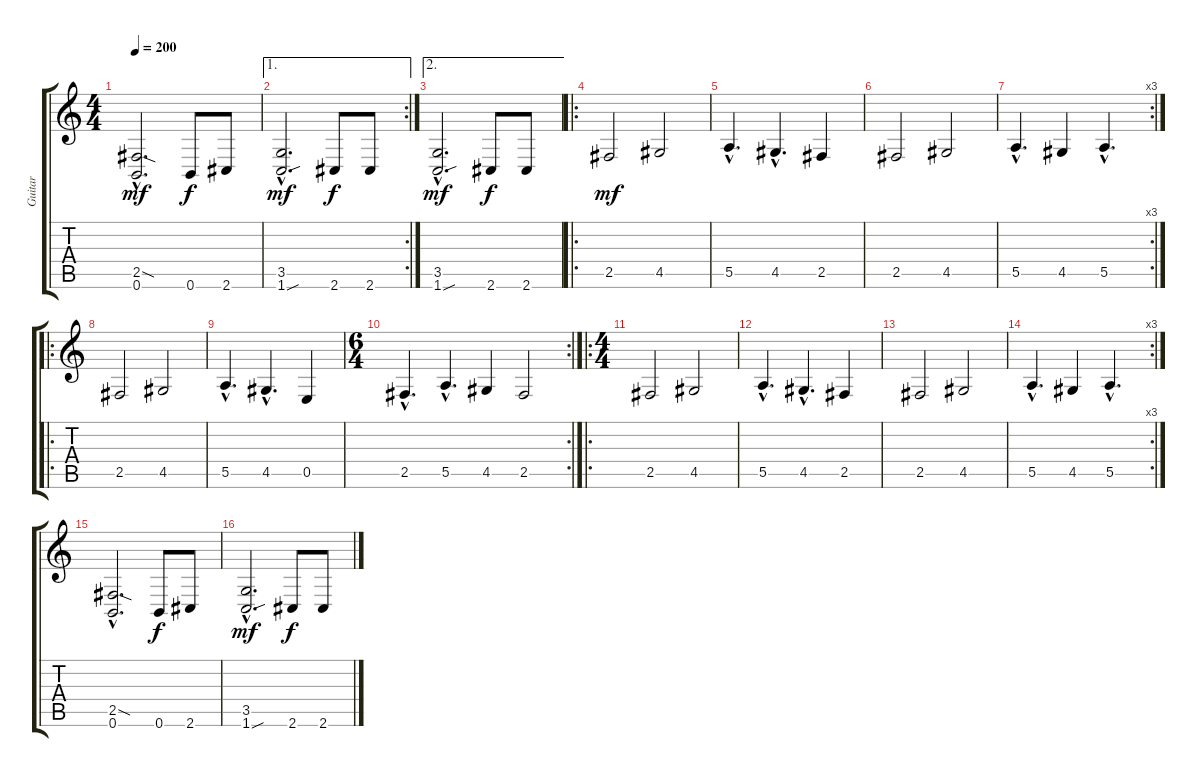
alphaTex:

\track ("Guitar " "Guitar ") {instrument distortionguitar}
\staff {score tabs}
\tuning (B3 Gb3 D3 A2 E2 B1) {hide}
\ts (4 4)
\tempo 200
\clef g2
\ks c
(2.5{sod hac} 0.6{hac}).2{d dy mf} 0.6.8{dy f} 2.6.8 |
\ae 1
\rc 2
(3.5{hac} 1.6{sou hac}).2{d dy mf} 2.6.8{dy f} 2.6.8 |
\ae 2
(3.5{hac} 1.6{sou hac}).2{d dy mf} 2.6.8{dy f} 2.6.8 |
\ro
2.5.2{dy mf instrument distortionguitar} 4.5.2 |
5.5{hac}.4{d} 4.5{hac}.4{d} 2.5.4 |
2.5.2{instrument distortionguitar} 4.5.2 |
\rc 3
5.5{hac}.4{d} 4.5.4 5.5{hac}.4{d} |
\ro
2.5.2 4.5.2 |
5.5{hac}.4{d} 4.5{hac}.4{d} 0.5.4 |
\rc 2
\ts (6 4)
2.5{hac}.4{d} 5.5{hac}.4{d} 4.5.4 2.5.2 |
\ro
\ts (4 4)
2.5.2{instrument distortionguitar} 4.5.2 |
5.5{hac}.4{d} 4.5{hac}.4{d} 2.5.4 |
2.5.2{instrument distortionguitar} 4.5.2 |
\rc 3
5.5{hac}.4{d} 4.5.4 5.5{hac}.4{d} |
(2.5{sod hac} 0.6{hac}).2{d} 0.6.8{dy f} 2.6.8 |
(3.5{hac} 1.6{sou hac}).2{d dy mf} 2.6.8{dy f} 2.6.8
